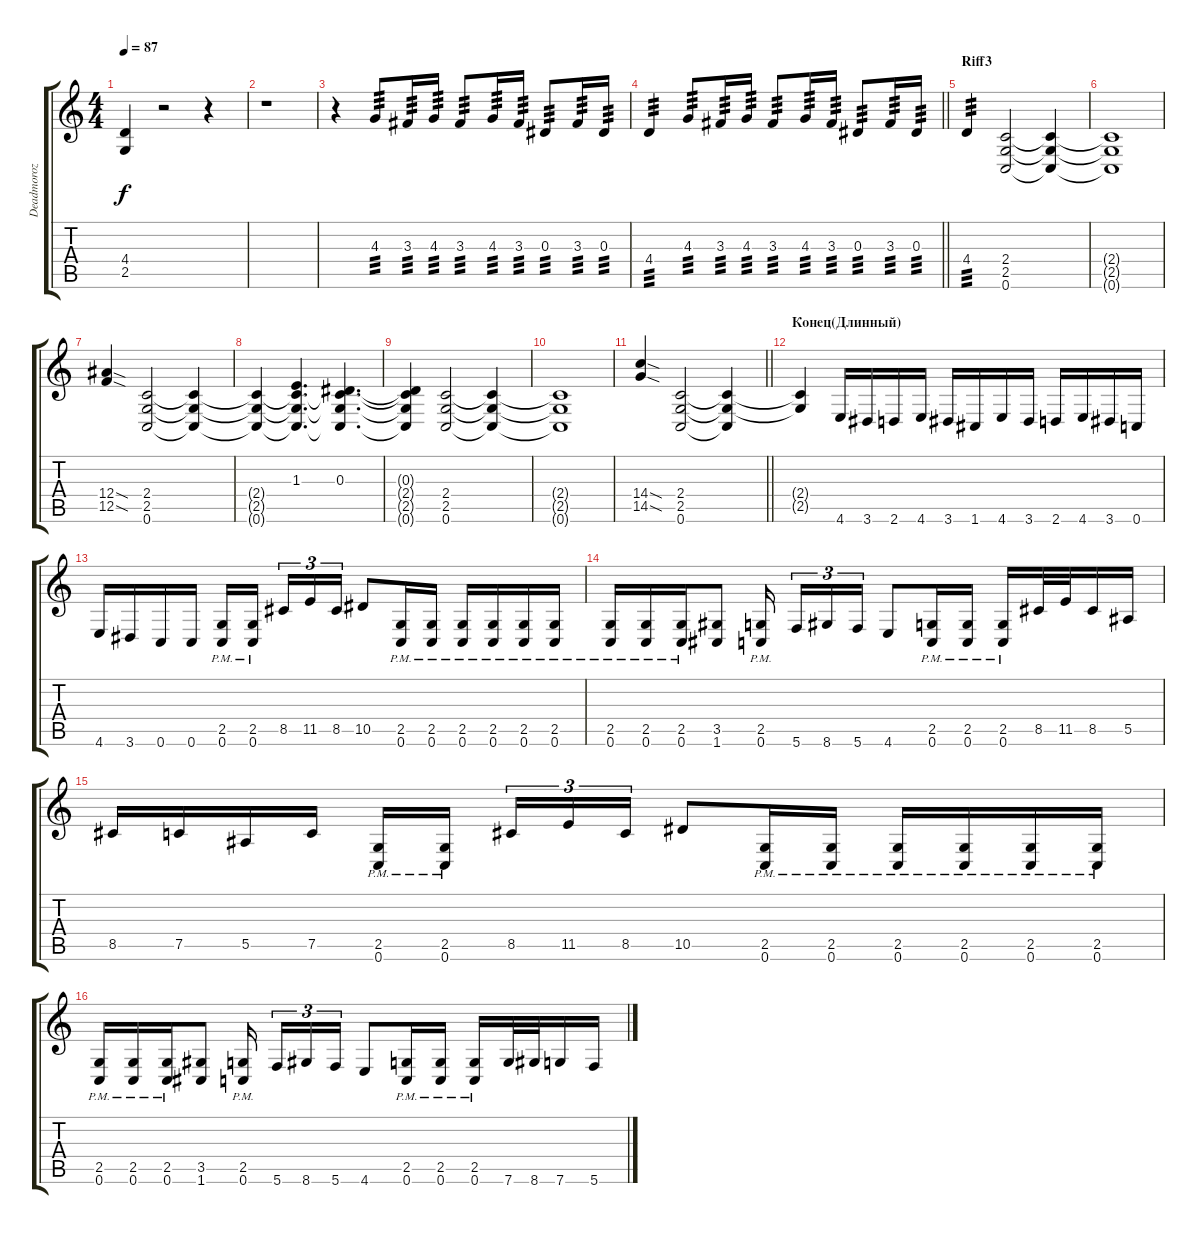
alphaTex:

\track ("Deadmoroz" "Deadmoroz") {instrument distortionguitar}
\staff {score tabs}
\tuning (C4 G3 Eb3 Bb2 F2 C2) {hide}
\ts (4 4)
\tempo 87
\clef g2
\ks c
(4.4 2.5).4{dy f} r.2 r.4 |
r.1 |
r.4 4.3.8{tp 3} 3.3.16{tp 3} 4.3.16{tp 3} 3.3.8{tp 3} 4.3.16{tp 3} 3.3.16{tp 3} 0.3.8{tp 3} 3.3.16{tp 3} 0.3.16{tp 3} |
\barLineRight lightlight
4.4.4{tp 3} 4.3.8{tp 3} 3.3.16{tp 3} 4.3.16{tp 3} 3.3.8{tp 3} 4.3.16{tp 3} 3.3.16{tp 3} 0.3.8{tp 3} 3.3.16{tp 3} 0.3.16{tp 3} |
\section ("" "Riff3")
4.4.4{tp 3} (2.4 2.5 0.6).2 (2.4{t} 2.5{t} 0.6{t}).4 |
(2.4{t} 2.5{t} 0.6{t}).1 |
(12.4{sod} 12.5{sod}).4 (2.4 2.5 0.6).2 (2.4{t} 2.5{t} 0.6{t}).4 |
(2.4{t} 2.5{t} 0.6{t}).4 (1.3 2.4{t} 2.5{t} 0.6{t}).4{d} (0.3 2.4{t} 2.5{t} 0.6{t}).4{d} |
(0.3{t} 2.4{t} 2.5{t} 0.6{t}).4 (2.4 2.5 0.6).2 (2.4{t} 2.5{t} 0.6{t}).4 |
(2.4{t} 2.5{t} 0.6{t}).1 |
\barLineRight lightlight
(14.4{sod} 14.5{sod}).4 (2.4 2.5 0.6).2 (2.4{t} 2.5{t} 0.6{t}).4 |
\section ("" "Конец(Длинный)")
(2.4{t} 2.5{t}).4 4.6.16 3.6.16 2.6.16 4.6.16 3.6.16 1.6.16 4.6.16 3.6.16 2.6.16 4.6.16 3.6.16 0.6.16 |
4.6.16 3.6.16 0.6.16 0.6.16 (2.5{pm} 0.6{pm}).16 (2.5{pm} 0.6{pm}).16{beam splitsecondary} 8.5.16{tu (3 2)} 11.5.16{tu (3 2)} 8.5.16{tu (3 2)} 10.5.8 (2.5{pm} 0.6{pm}).16 (2.5{pm} 0.6{pm}).16 (2.5{pm} 0.6{pm}).16 (2.5{pm} 0.6{pm}).16 (2.5{pm} 0.6{pm}).16 (2.5{pm} 0.6{pm}).16 |
(2.5{pm} 0.6{pm}).16 (2.5{pm} 0.6{pm}).16 (2.5{pm} 0.6{pm}).16 (3.5 1.6).8 (2.5{pm} 0.6{pm}).16{beam splitsecondary} 5.6.16{tu (3 2)} 8.6.16{tu (3 2)} 5.6.16{tu (3 2)} 4.6.8 (2.5{pm} 0.6{pm}).16 (2.5{pm} 0.6{pm}).16 (2.5{pm} 0.6{pm}).16 8.5.32 11.5.32 8.5.16 5.5.16 |
8.5.16 7.5.16 5.5.16 7.5.16 (2.5{pm} 0.6{pm}).16 (2.5{pm} 0.6{pm}).16{beam splitsecondary} 8.5.16{tu (3 2)} 11.5.16{tu (3 2)} 8.5.16{tu (3 2)} 10.5.8 (2.5{pm} 0.6{pm}).16 (2.5{pm} 0.6{pm}).16 (2.5{pm} 0.6{pm}).16 (2.5{pm} 0.6{pm}).16 (2.5{pm} 0.6{pm}).16 (2.5{pm} 0.6{pm}).16 |
(2.5{pm} 0.6{pm}).16 (2.5{pm} 0.6{pm}).16 (2.5{pm} 0.6{pm}).16 (3.5 1.6).8 (2.5{pm} 0.6{pm}).16{beam splitsecondary} 5.6.16{tu (3 2)} 8.6.16{tu (3 2)} 5.6.16{tu (3 2)} 4.6.8 (2.5{pm} 0.6{pm}).16 (2.5{pm} 0.6{pm}).16 (2.5{pm} 0.6{pm}).16 7.6.32 8.6.32 7.6.16 5.6.16
